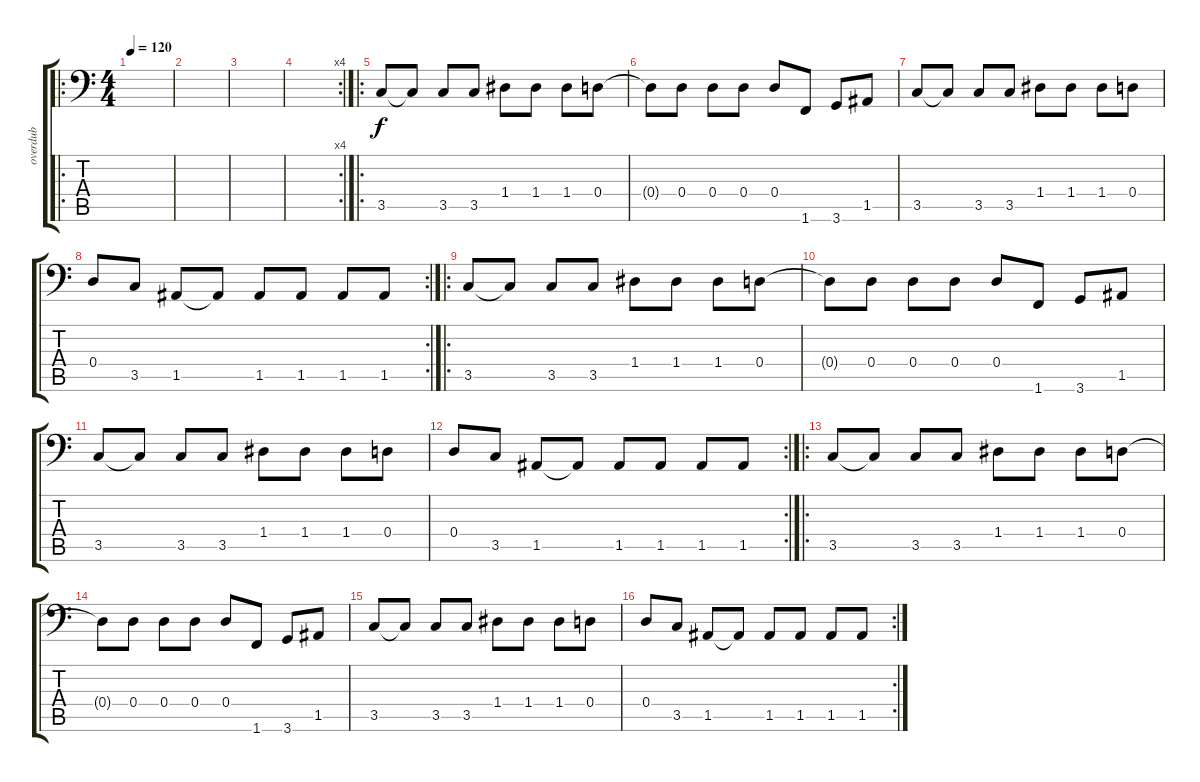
\track ("overdub" "overdub") {instrument electricbasspick}
\staff {score tabs}
\tuning (E3 B2 G2 D2 A1 E1) {hide}
\ro
\ts (4 4)
\tempo 120
\clef f4
\ks c
|
|
|
\rc 4
|
\ro
3.5.8 3.5{t}.8 3.5.8 3.5.8 1.4.8 1.4.8 1.4.8 0.4.8 |
0.4{t}.8 0.4.8 0.4.8 0.4.8 0.4.8 1.6.8 3.6.8 1.5.8 |
3.5.8 3.5{t}.8 3.5.8 3.5.8 1.4.8 1.4.8 1.4.8 0.4.8 |
\rc 2
0.4.8 3.5.8 1.5.8 1.5{t}.8 1.5.8 1.5.8 1.5.8 1.5.8 |
\ro
3.5.8 3.5{t}.8 3.5.8 3.5.8 1.4.8 1.4.8 1.4.8 0.4.8 |
0.4{t}.8 0.4.8 0.4.8 0.4.8 0.4.8 1.6.8 3.6.8 1.5.8 |
3.5.8 3.5{t}.8 3.5.8 3.5.8 1.4.8 1.4.8 1.4.8 0.4.8 |
\rc 2
0.4.8 3.5.8 1.5.8 1.5{t}.8 1.5.8 1.5.8 1.5.8 1.5.8 |
\ro
3.5.8 3.5{t}.8 3.5.8 3.5.8 1.4.8 1.4.8 1.4.8 0.4.8 |
0.4{t}.8 0.4.8 0.4.8 0.4.8 0.4.8 1.6.8 3.6.8 1.5.8 |
3.5.8 3.5{t}.8 3.5.8 3.5.8 1.4.8 1.4.8 1.4.8 0.4.8 |
\rc 2
0.4.8 3.5.8 1.5.8 1.5{t}.8 1.5.8 1.5.8 1.5.8 1.5.8
